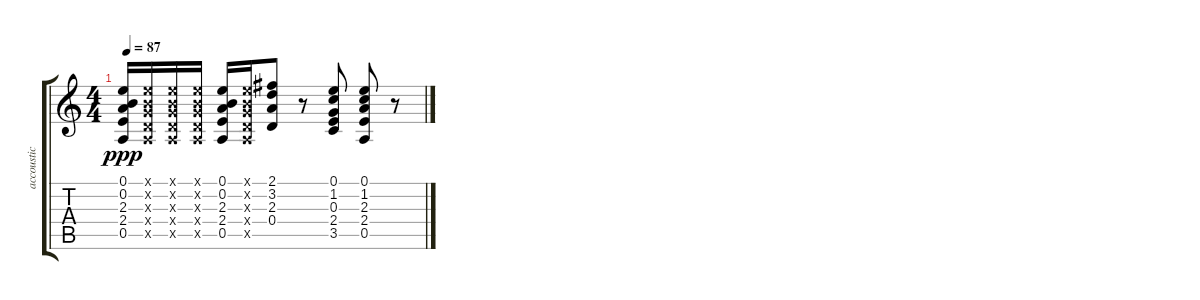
\track ("accoustic" "accoustic") {instrument acousticguitarsteel}
\staff {score tabs}
\tuning (E4 B3 G3 D3 A2 E2) {hide}
\ts (4 4)
\tempo 87
\clef g2
\ks c
(0.1 0.2 2.3 2.4 0.5).16{dy ppp} (0.1{x} 0.2{x} 0.3{x} 0.4{x} 0.5{x}).16 (0.1{x} 0.2{x} 0.3{x} 0.4{x} 0.5{x}).16 (0.1{x} 0.2{x} 0.3{x} 0.4{x} 0.5{x}).16 (0.1 0.2 2.3 2.4 0.5).16 (0.1{x} 0.2{x} 0.3{x} 0.4{x} 0.5{x}).16 (2.1 3.2 2.3 0.4).8 r.8 (0.1 1.2 0.3 2.4 3.5).8 (0.1 1.2 2.3 2.4 0.5).8 r.8
